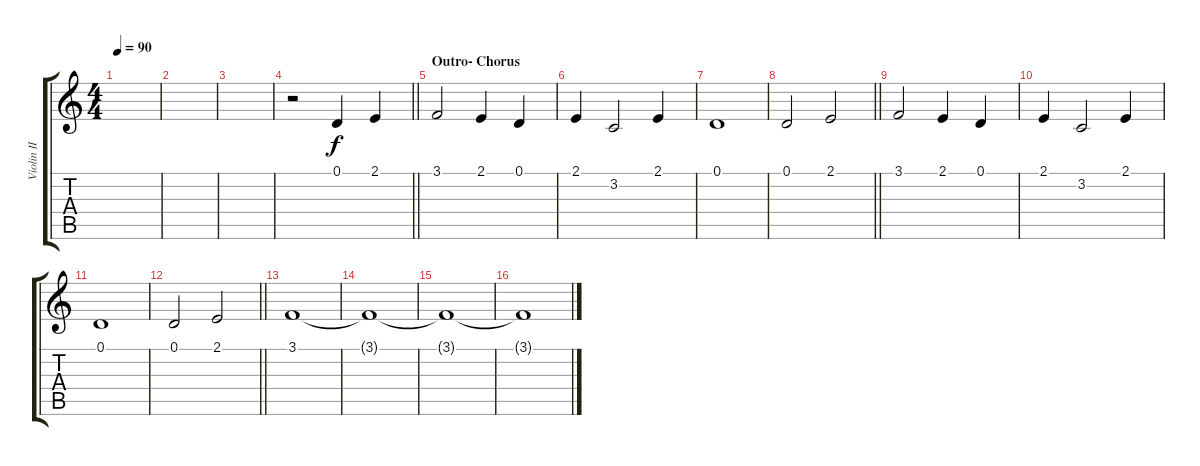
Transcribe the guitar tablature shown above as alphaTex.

\track ("Violin II" "Violin II") {instrument violin}
\staff {score tabs}
\tuning (D4 A3 F3 C3 G2 C2) {hide}
\ts (4 4)
\tempo 90
\clef g2
\ks c
|
|
|
\barLineRight lightlight
r.2{volume 8} 0.1.4 2.1.4 |
\section ("" "Outro- Chorus")
3.1.2 2.1.4 0.1.4 |
2.1.4 3.2.2 2.1.4 |
0.1.1 |
\barLineRight lightlight
0.1.2 2.1.2 |
3.1.2 2.1.4 0.1.4 |
2.1.4 3.2.2 2.1.4 |
0.1.1 |
\barLineRight lightlight
0.1.2 2.1.2 |
3.1.1{volume 0} |
3.1{t}.1 |
3.1{t}.1 |
3.1{t}.1
